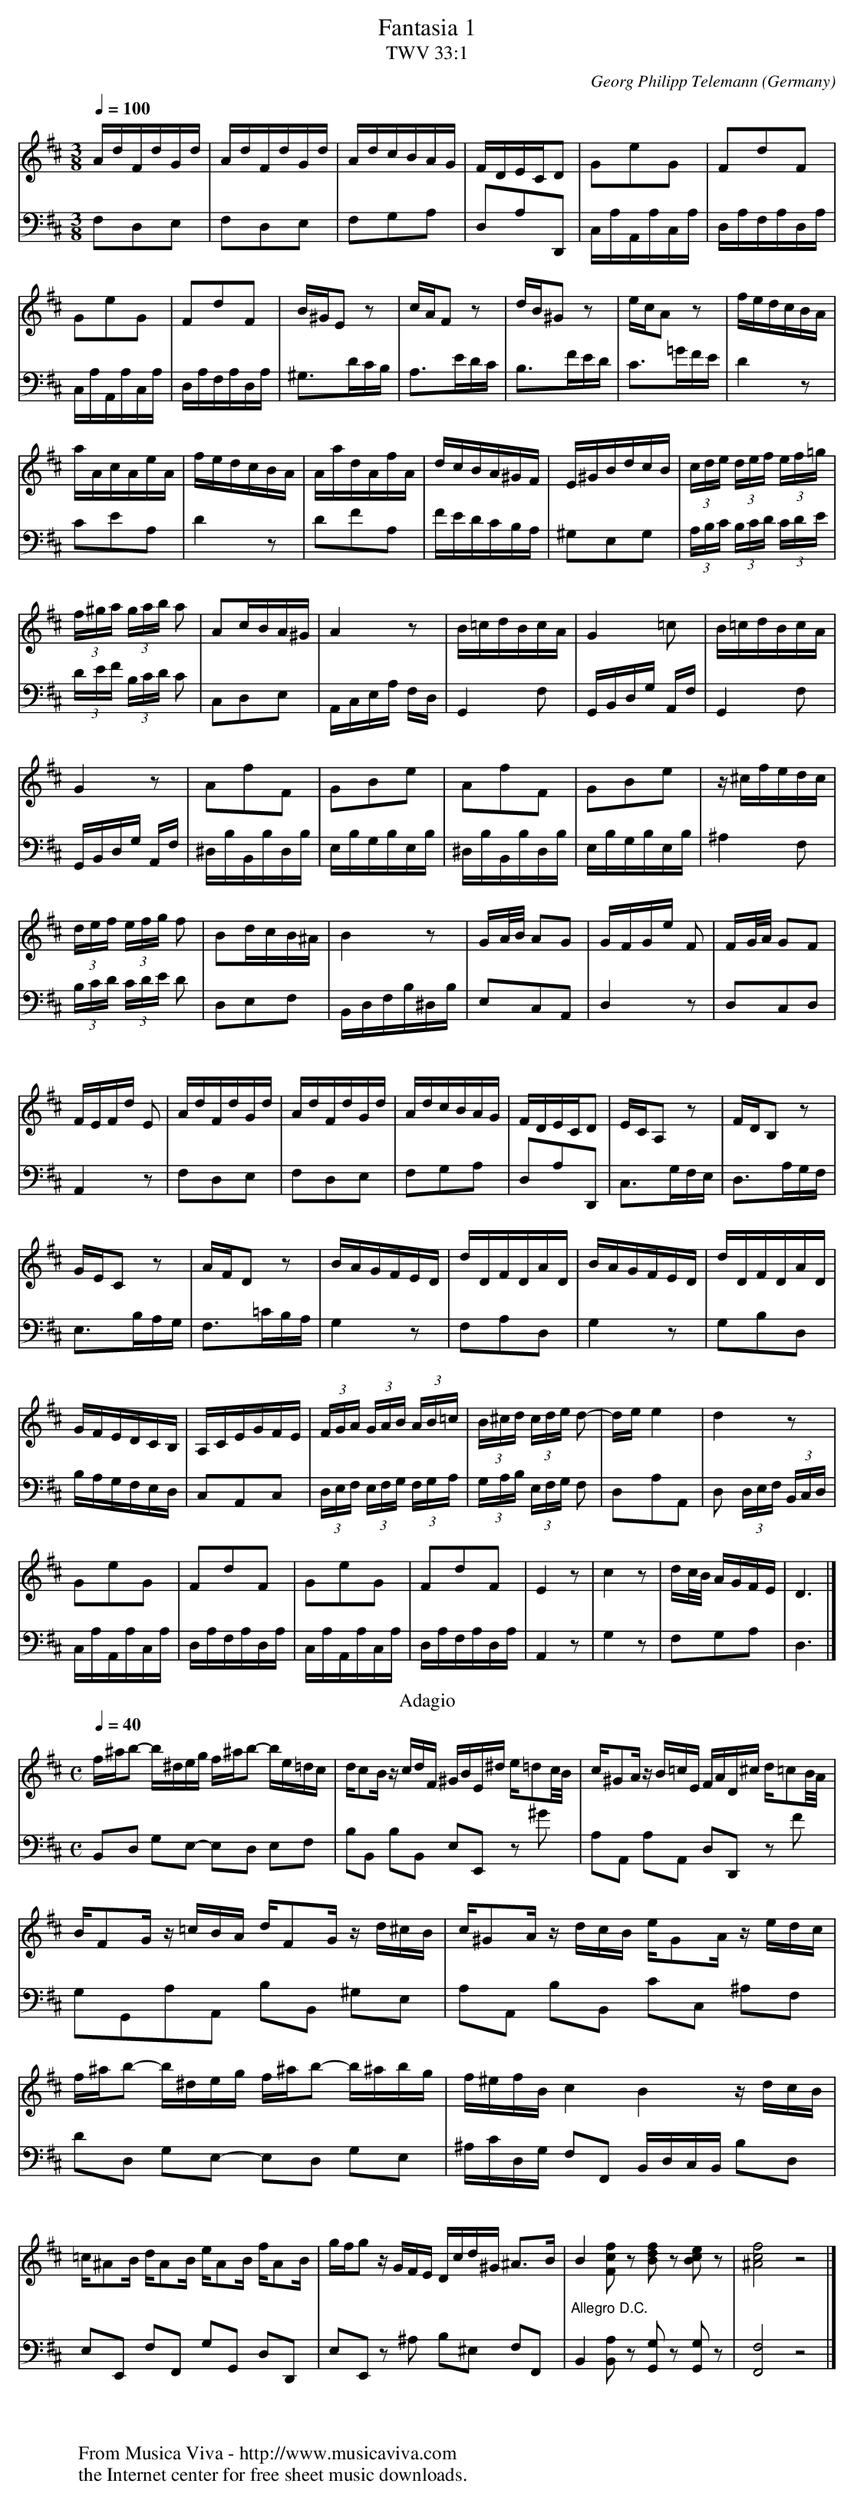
X:1
T:Fantasia 1
T:TWV 33:1
C:Georg Philipp Telemann
O:Germany
V:1 Program 1 6 %Harpsichord
V:2 Program 1 6 bass %Harpsichord
M:3/8
L:1/16
Q:1/4=100
K:D
V:1
AdFdGd|AdFdGd|AdcBAG|FDECD2|G2e2G2|F2d2F2|
V:2
F,2D,2E,2|F,2D,2E,2|F,2G,2A,2|D,2A,2D,,2|C,A,A,,A,C,A,|D,A,F,A,D,A,|
V:1
G2e2G2|F2d2F2|B^GE2 z2|cAF2 z2|dB^G2 z2|ecA2 z2|fedcBA|
V:2
C,A,A,,A,C,A,|D,A,F,A,D,A,|^G,3DCB,|A,3EDC|B,3FED|C3=GFE|D4 z2|
V:1
aAcAeA|fedcBA|AadAfA|dcBA^GF|E^GBdcB|(3cde (3def (3ef=g|
V:2
C2E2A,2|D4 z2|D2F2A,2|FEDCB,A,|^G,2E,2G,2|(3A,B,C (3B,CD (3CDE|
V:1
(3f^ga (3gab a2|A2cBA^G|A4 z2|B=cdBcA|G4=c2|B=cdBcA|
V:2
(3DEF (3B,CD C2|C,2D,2E,2|A,,C,E,A, F,D,|G,,4F,2|G,,B,,D,G, A,,F,|G,,4F,2|
V:1
G4 z2|A2f2F2|G2B2e2|A2f2F2|G2B2e2| z^cfedc|
V:2
G,,B,,D,G, A,,F,|^D,B,B,,B,D,B,|E,B,G,B,E,B,|^D,B,B,,B,D,B,|E,B,G,B,E,B,|^A,4F,2|
V:1
(3def (3efg f2|B2dcB^A|B4 z2|GA/B/ A2G2|GFGe F2|FG/A/ G2F2|
V:2
(3B,CD (3CDE D2|D,2E,2F,2|B,,D,F,B,^D,B,|E,2C,2A,,2|D,4 z2|D,2C,2D,2|
V:1
FEFd E2|AdFdGd|AdFdGd|AdcBAG|FDECD2|ECA,2 z2|FDB,2 z2|
V:2
A,,4 z2|F,2D,2E,2|F,2D,2E,2|F,2G,2A,2|D,2A,2D,,2|C,3G,F,E,|D,3A,G,F,|
V:1
GEC2 z2|AFD2 z2|BAGFED|dDFDAD|BAGFED|dDFDAD|
V:2
E,3B,A,G,|F,3=CB,A,|G,4 z2|F,2A,2D,2|G,4 z2|G,2B,2D,2|
V:1
GFEDCB,|A,CEGFE|(3FGA (3GAB (3AB=c|(3B^cd (3cde d2-|dee4|d4 z2|
V:2
B,A,G,F,E,D,|C,2A,,2C,2|(3D,E,F, (3E,F,G, (3F,G,A,|(3G,A,B, (3E,F,G, F,2|D,2A,2A,,2|D,2 (3D,E,F, (3B,,C,D,|
V:1
G2e2G2|F2d2F2|G2e2G2|F2d2F2|E4 z2|c4 z2|dc/B/ AGFE|D6|]
V:2
C,A,A,,A,C,A,|D,A,F,A,D,A,|C,A,A,,A,C,A,|D,A,F,A,D,A,|A,,4 z2|G,4 z2|F,2G,2A,2|D,6|]
T:Adagio
V:1
M:C
L:1/16
Q:1/4=40
K:Bmin
f^ab2- b^deg f^ab2- be=dc|dc2B z cdF ^GBE^d e=d2c/B/|c^G2A zB=cE FAD^c d=c2B/A/|
V:2
M:C
L:1/16
Q:120
K:Bmin
B,,2D,2 G,2E,2- E,2D,2 E,2F,2|B,2B,,2 B,2B,,2 E,2E,,2 z2^G2|A,2A,,2 A,2A,,2 D,2D,,2 z2F2|
V:1
BF2G z=cBA dF2G zd^cB|c^G2A zdcB eG2A zedc|f^ab2- b^deg f^ab2- b^abg|f^efBc4B4 zdcB|
V:2
G,2G,,2A,2A,,2 B,2B,,2 ^G,2E,2|A,2A,,2 B,2B,,2 C2C,2 ^A,2F,2|D2D,2 G,2E,2- E,2D,2 G,2E,2|^A,CD,G, F,2F,,2 B,,D,C,B,, B,2D,2|
V:1
=c^A2B dA2B eA2B fA2B|gfg2 zGFE Dcd^G ^A3B|B4 [F2c2f2] z2 [B2d2f2] z2 [B2c2e2] z2|[^A8c8f8] z8|]
V:2
E,2E,,2 F,2F,,2 G,2G,,2 D,2D,,2|E,2E,,2 z2^A,2 B,2^E,2 F,2F,,2|"Allegro D.C."B,,4 [B,,2A,2] z2 [G,,2G,2] z2 [G,,2G,2] z2|[F,,8F,8] z8|]
W:
W:
W:  From Musica Viva - http://www.musicaviva.com
W:  the Internet center for free sheet music downloads.
